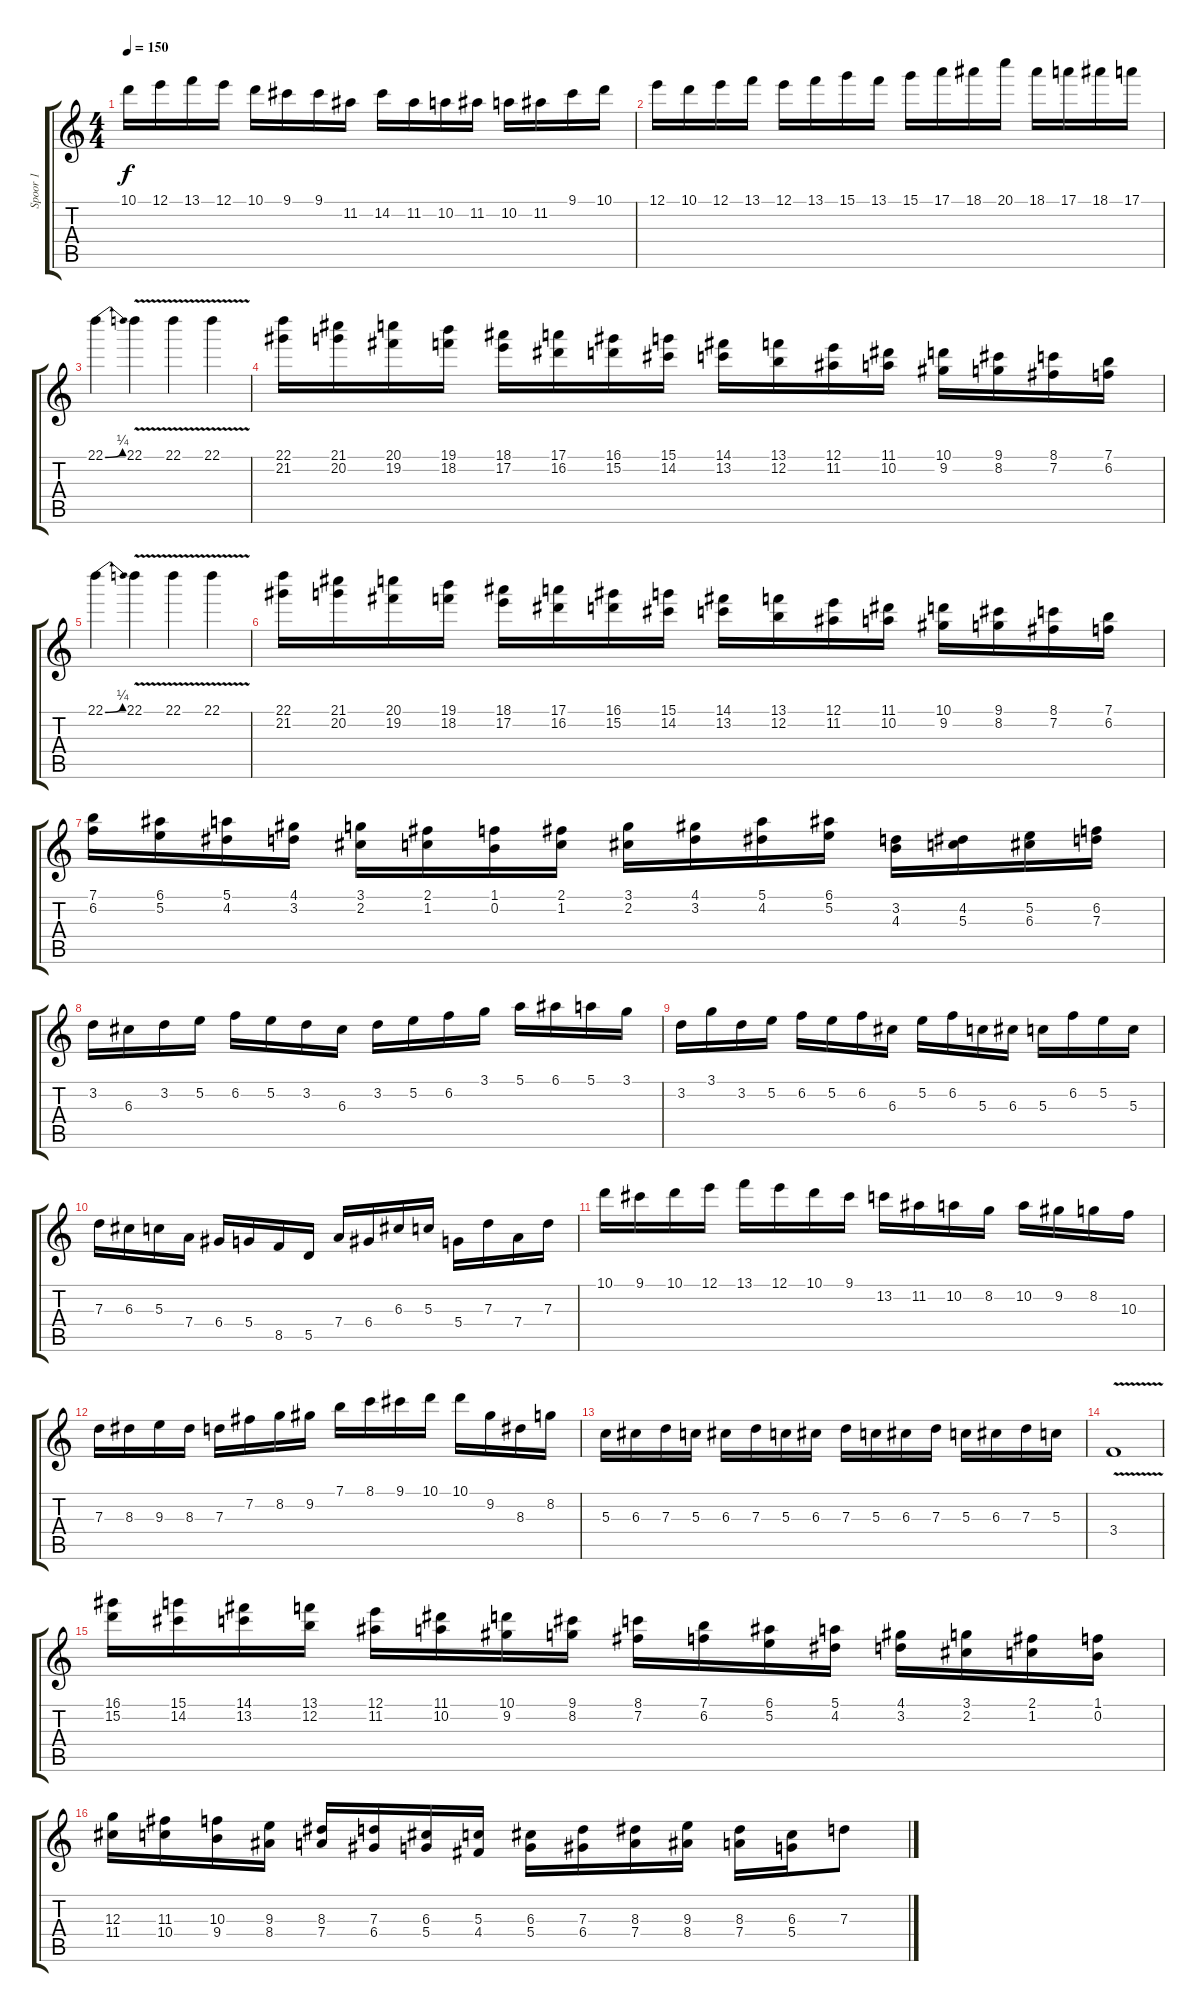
\track ("Spoor 1" "Spoor 1") {instrument overdrivenguitar}
\staff {score tabs}
\tuning (E4 B3 G3 D3 A2 D2) {hide}
\ts (4 4)
\tempo 150
\clef g2
\ks c
10.1.16{dy f} 12.1.16 13.1.16 12.1.16 10.1.16 9.1.16 9.1.16 11.2.16 14.2.16 11.2.16 10.2.16 11.2.16 10.2.16 11.2.16 9.1.16 10.1.16 |
12.1.16 10.1.16 12.1.16 13.1.16 12.1.16 13.1.16 15.1.16 13.1.16 15.1.16 17.1.16 18.1.16 20.1.16 18.1.16 17.1.16 18.1.16 17.1.16 |
22.1{be (bend 0 0 60 1)}.4 22.1{v}.4 22.1{v}.4 22.1{v}.4 |
(22.1 21.2).16 (21.1 20.2).16 (20.1 19.2).16 (19.1 18.2).16 (18.1 17.2).16 (17.1 16.2).16 (16.1 15.2).16 (15.1 14.2).16 (14.1 13.2).16 (13.1 12.2).16 (12.1 11.2).16 (11.1 10.2).16 (10.1 9.2).16 (9.1 8.2).16 (8.1 7.2).16 (7.1 6.2).16 |
22.1{be (bend 0 0 60 1)}.4 22.1{v}.4 22.1{v}.4 22.1{v}.4 |
(22.1 21.2).16 (21.1 20.2).16 (20.1 19.2).16 (19.1 18.2).16 (18.1 17.2).16 (17.1 16.2).16 (16.1 15.2).16 (15.1 14.2).16 (14.1 13.2).16 (13.1 12.2).16 (12.1 11.2).16 (11.1 10.2).16 (10.1 9.2).16 (9.1 8.2).16 (8.1 7.2).16 (7.1 6.2).16 |
(7.1 6.2).16 (6.1 5.2).16 (5.1 4.2).16 (4.1 3.2).16 (3.1 2.2).16 (2.1 1.2).16 (1.1 0.2).16 (2.1 1.2).16 (3.1 2.2).16 (4.1 3.2).16 (5.1 4.2).16 (6.1 5.2).16 (3.2 4.3).16 (4.2 5.3).16 (5.2 6.3).16 (6.2 7.3).16 |
3.2.16 6.3.16 3.2.16 5.2.16 6.2.16 5.2.16 3.2.16 6.3.16 3.2.16 5.2.16 6.2.16 3.1.16 5.1.16 6.1.16 5.1.16 3.1.16 |
3.2.16 3.1.16 3.2.16 5.2.16 6.2.16 5.2.16 6.2.16 6.3.16 5.2.16 6.2.16 5.3.16 6.3.16 5.3.16 6.2.16 5.2.16 5.3.16 |
7.3.16 6.3.16 5.3.16 7.4.16 6.4.16 5.4.16 8.5.16 5.5.16 7.4.16 6.4.16 6.3.16 5.3.16 5.4.16 7.3.16 7.4.16 7.3.16 |
10.1.16 9.1.16 10.1.16 12.1.16 13.1.16 12.1.16 10.1.16 9.1.16 13.2.16 11.2.16 10.2.16 8.2.16 10.2.16 9.2.16 8.2.16 10.3.16 |
7.3.16 8.3.16 9.3.16 8.3.16 7.3.16 7.2.16 8.2.16 9.2.16 7.1.16 8.1.16 9.1.16 10.1.16 10.1.16 9.2.16 8.3.16 8.2.16 |
5.3.16 6.3.16 7.3.16 5.3.16 6.3.16 7.3.16 5.3.16 6.3.16 7.3.16 5.3.16 6.3.16 7.3.16 5.3.16 6.3.16 7.3.16 5.3.16 |
3.4{v}.1 |
(16.1 15.2).16 (15.1 14.2).16 (14.1 13.2).16 (13.1 12.2).16 (12.1 11.2).16 (11.1 10.2).16 (10.1 9.2).16 (9.1 8.2).16 (8.1 7.2).16 (7.1 6.2).16 (6.1 5.2).16 (5.1 4.2).16 (4.1 3.2).16 (3.1 2.2).16 (2.1 1.2).16 (1.1 0.2).16 |
(12.3 11.4).16 (11.3 10.4).16 (10.3 9.4).16 (9.3 8.4).16 (8.3 7.4).16 (7.3 6.4).16 (6.3 5.4).16 (5.3 4.4).16 (6.3 5.4).16 (7.3 6.4).16 (8.3 7.4).16 (9.3 8.4).16 (8.3 7.4).16 (6.3 5.4).16 7.3.8
